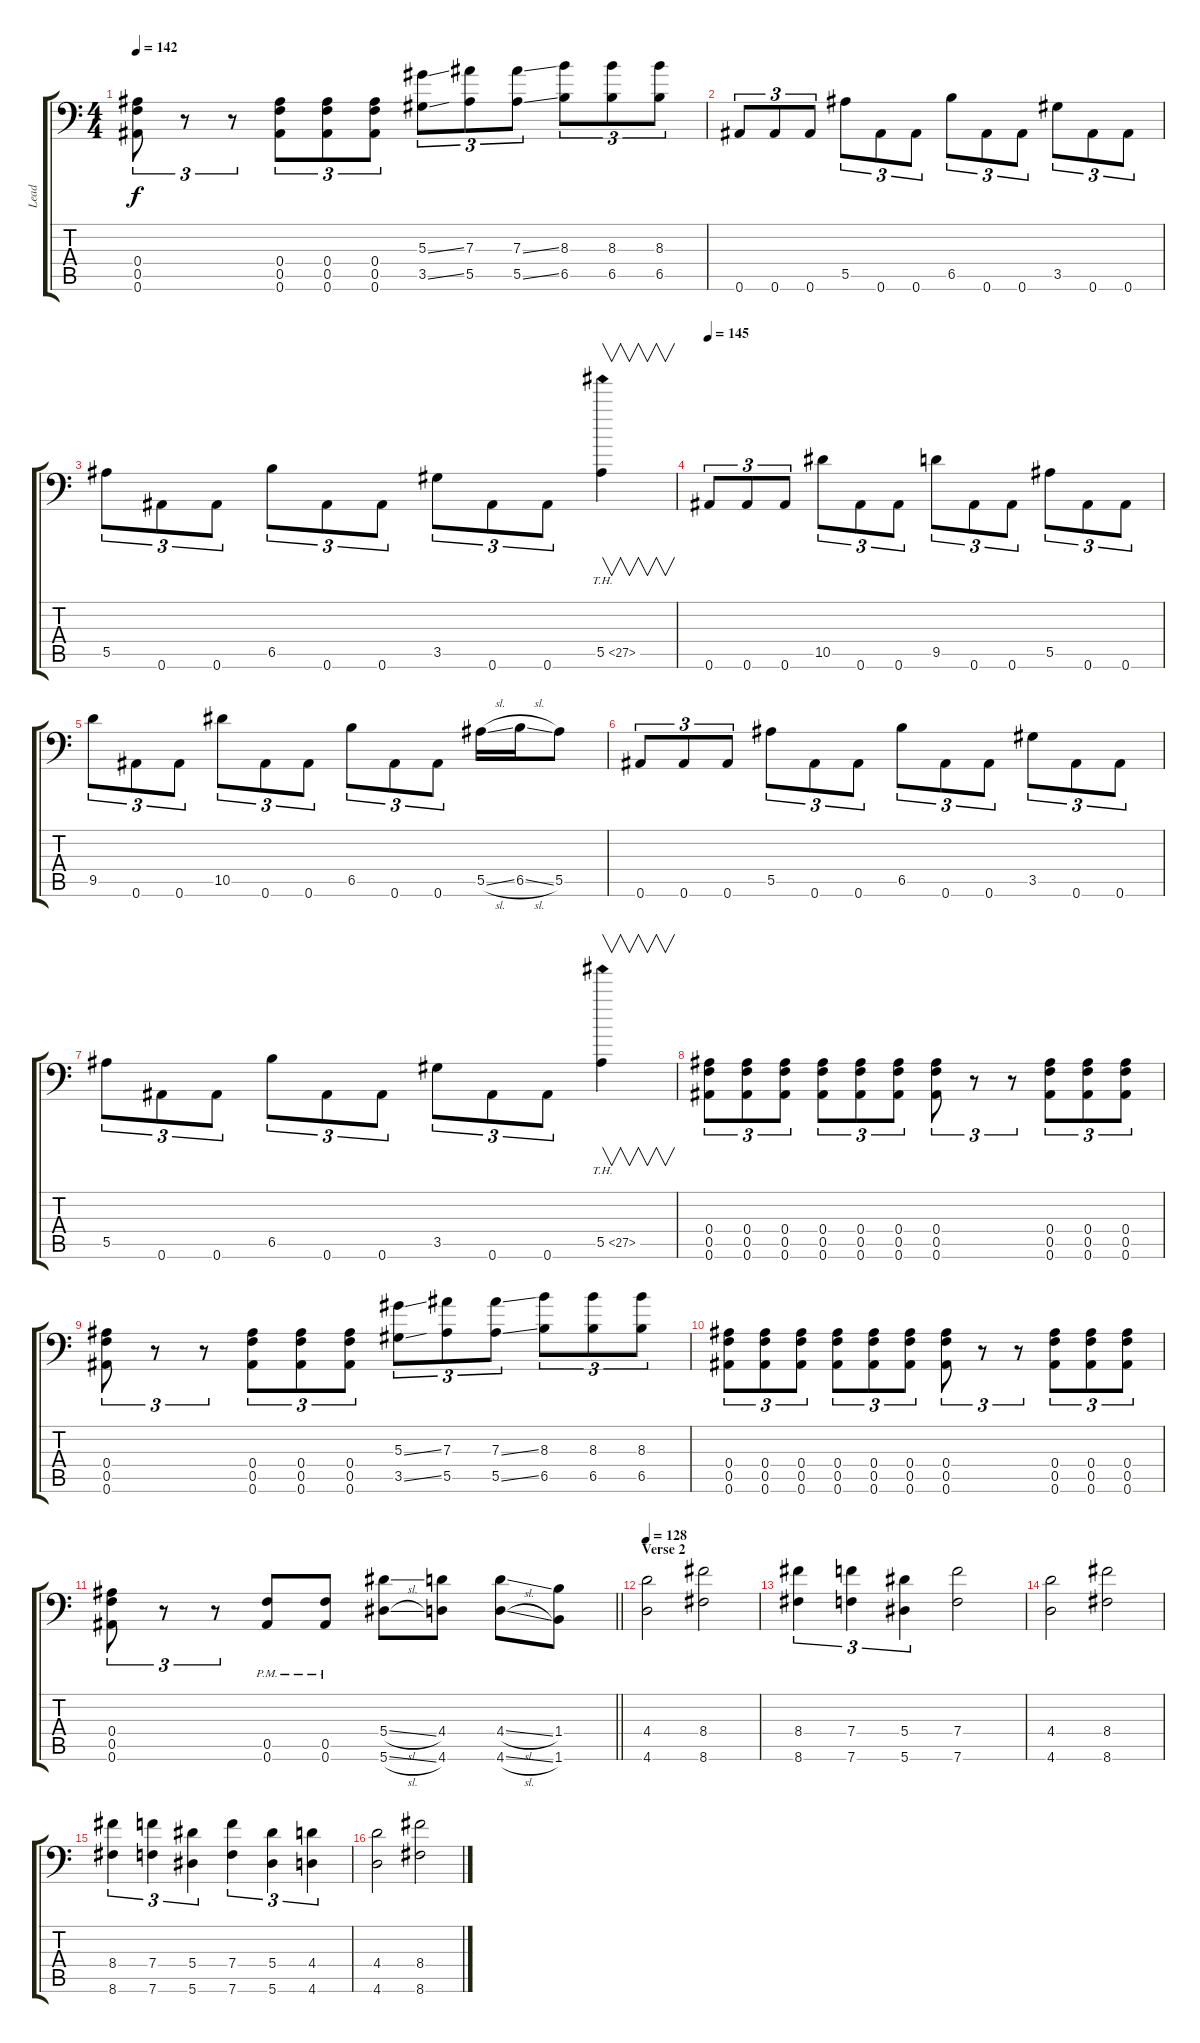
\track ("Lead" "Lead") {instrument distortionguitar}
\staff {score tabs}
\tuning (C4 G3 Eb3 Bb2 F2 Bb1) {hide}
\ts (4 4)
\tempo 142
\clef f4
\ks c
(0.4 0.5 0.6).8{tu (3 2) dy f} r.8{tu (3 2)} r.8{tu (3 2)} (0.4 0.5 0.6).8{tu (3 2)} (0.4 0.5 0.6).8{tu (3 2)} (0.4 0.5 0.6).8{tu (3 2)} (5.3{ss} 3.5{ss}).8{tu (3 2)} (7.3 5.5).8{tu (3 2)} (7.3{ss} 5.5{ss}).8{tu (3 2)} (8.3 6.5).8{tu (3 2)} (8.3 6.5).8{tu (3 2)} (8.3 6.5).8{tu (3 2)} |
0.6.8{tu (3 2)} 0.6.8{tu (3 2)} 0.6.8{tu (3 2)} 5.5.8{tu (3 2)} 0.6.8{tu (3 2)} 0.6.8{tu (3 2)} 6.5.8{tu (3 2)} 0.6.8{tu (3 2)} 0.6.8{tu (3 2)} 3.5.8{tu (3 2)} 0.6.8{tu (3 2)} 0.6.8{tu (3 2)} |
5.5.8{tu (3 2)} 0.6.8{tu (3 2)} 0.6.8{tu (3 2)} 6.5.8{tu (3 2)} 0.6.8{tu (3 2)} 0.6.8{tu (3 2)} 3.5.8{tu (3 2)} 0.6.8{tu (3 2)} 0.6.8{tu (3 2)} 5.5{th 22}.4{v} |
\tempo 145
0.6.8{tu (3 2)} 0.6.8{tu (3 2)} 0.6.8{tu (3 2)} 10.5.8{tu (3 2)} 0.6.8{tu (3 2)} 0.6.8{tu (3 2)} 9.5.8{tu (3 2)} 0.6.8{tu (3 2)} 0.6.8{tu (3 2)} 5.5.8{tu (3 2)} 0.6.8{tu (3 2)} 0.6.8{tu (3 2)} |
9.5.8{tu (3 2)} 0.6.8{tu (3 2)} 0.6.8{tu (3 2)} 10.5.8{tu (3 2)} 0.6.8{tu (3 2)} 0.6.8{tu (3 2)} 6.5.8{tu (3 2)} 0.6.8{tu (3 2)} 0.6.8{tu (3 2)} 5.5{sl}.16 6.5{sl}.16 5.5.8 |
0.6.8{tu (3 2)} 0.6.8{tu (3 2)} 0.6.8{tu (3 2)} 5.5.8{tu (3 2)} 0.6.8{tu (3 2)} 0.6.8{tu (3 2)} 6.5.8{tu (3 2)} 0.6.8{tu (3 2)} 0.6.8{tu (3 2)} 3.5.8{tu (3 2)} 0.6.8{tu (3 2)} 0.6.8{tu (3 2)} |
5.5.8{tu (3 2)} 0.6.8{tu (3 2)} 0.6.8{tu (3 2)} 6.5.8{tu (3 2)} 0.6.8{tu (3 2)} 0.6.8{tu (3 2)} 3.5.8{tu (3 2)} 0.6.8{tu (3 2)} 0.6.8{tu (3 2)} 5.5{th 22}.4{v} |
(0.4 0.5 0.6).8{tu (3 2)} (0.4 0.5 0.6).8{tu (3 2)} (0.4 0.5 0.6).8{tu (3 2)} (0.4 0.5 0.6).8{tu (3 2)} (0.4 0.5 0.6).8{tu (3 2)} (0.4 0.5 0.6).8{tu (3 2)} (0.4 0.5 0.6).8{tu (3 2)} r.8{tu (3 2)} r.8{tu (3 2)} (0.4 0.5 0.6).8{tu (3 2)} (0.4 0.5 0.6).8{tu (3 2)} (0.4 0.5 0.6).8{tu (3 2)} |
(0.4 0.5 0.6).8{tu (3 2)} r.8{tu (3 2)} r.8{tu (3 2)} (0.4 0.5 0.6).8{tu (3 2)} (0.4 0.5 0.6).8{tu (3 2)} (0.4 0.5 0.6).8{tu (3 2)} (5.3{ss} 3.5{ss}).8{tu (3 2)} (7.3 5.5).8{tu (3 2)} (7.3{ss} 5.5{ss}).8{tu (3 2)} (8.3 6.5).8{tu (3 2)} (8.3 6.5).8{tu (3 2)} (8.3 6.5).8{tu (3 2)} |
(0.4 0.5 0.6).8{tu (3 2)} (0.4 0.5 0.6).8{tu (3 2)} (0.4 0.5 0.6).8{tu (3 2)} (0.4 0.5 0.6).8{tu (3 2)} (0.4 0.5 0.6).8{tu (3 2)} (0.4 0.5 0.6).8{tu (3 2)} (0.4 0.5 0.6).8{tu (3 2)} r.8{tu (3 2)} r.8{tu (3 2)} (0.4 0.5 0.6).8{tu (3 2)} (0.4 0.5 0.6).8{tu (3 2)} (0.4 0.5 0.6).8{tu (3 2)} |
\barLineRight lightlight
(0.4 0.5 0.6).8{tu (3 2)} r.8{tu (3 2)} r.8{tu (3 2)} (0.5{pm} 0.6{pm}).8 (0.5{pm} 0.6{pm}).8 (5.4{sl} 5.6{sl}).8 (4.4 4.6).8 (4.4{sl} 4.6{sl}).8 (1.4 1.6).8 |
\section ("" "Verse 2")
\tempo 128
(4.4 4.6).2 (8.4 8.6).2 |
(8.4 8.6).4{tu (3 2)} (7.4 7.6).4{tu (3 2)} (5.4 5.6).4{tu (3 2)} (7.4 7.6).2 |
(4.4 4.6).2 (8.4 8.6).2 |
(8.4 8.6).4{tu (3 2)} (7.4 7.6).4{tu (3 2)} (5.4 5.6).4{tu (3 2)} (7.4 7.6).4{tu (3 2)} (5.4 5.6).4{tu (3 2)} (4.4 4.6).4{tu (3 2)} |
(4.4 4.6).2 (8.4 8.6).2
